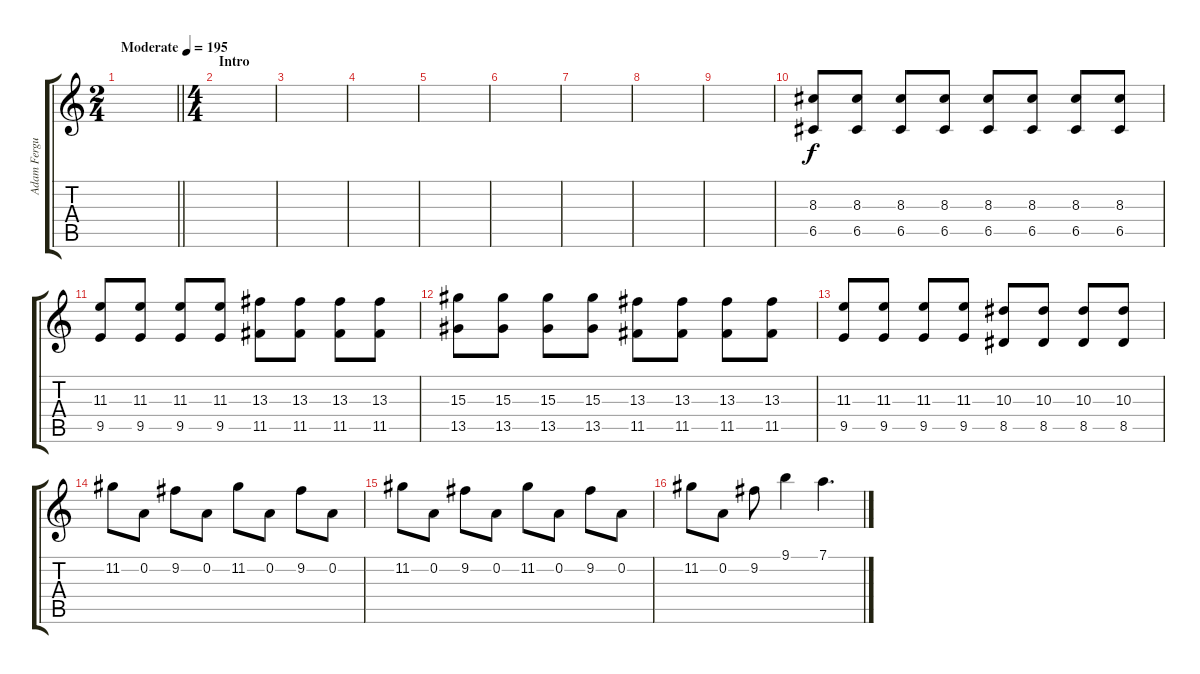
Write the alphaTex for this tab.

\track ("Adam Ferguson - Guitar" "Adam Fergu") {instrument distortionguitar}
\staff {score tabs}
\tuning (D4 A3 F3 C3 G2 C2) {hide}
\ts (2 4)
\tempo (195 "Moderate")
\clef g2
\barLineRight lightlight
\ks c
|
\ts (4 4)
\section ("" "Intro")
|
|
|
|
|
|
|
|
(8.3 6.5).8 (8.3 6.5).8 (8.3 6.5).8 (8.3 6.5).8 (8.3 6.5).8 (8.3 6.5).8 (8.3 6.5).8 (8.3 6.5).8 |
(11.3 9.5).8 (11.3 9.5).8 (11.3 9.5).8 (11.3 9.5).8 (13.3 11.5).8 (13.3 11.5).8 (13.3 11.5).8 (13.3 11.5).8 |
(15.3 13.5).8 (15.3 13.5).8 (15.3 13.5).8 (15.3 13.5).8 (13.3 11.5).8 (13.3 11.5).8 (13.3 11.5).8 (13.3 11.5).8 |
(11.3 9.5).8 (11.3 9.5).8 (11.3 9.5).8 (11.3 9.5).8 (10.3 8.5).8 (10.3 8.5).8 (10.3 8.5).8 (10.3 8.5).8 |
11.2.8 0.2.8 9.2.8 0.2.8 11.2.8 0.2.8 9.2.8 0.2.8 |
11.2.8 0.2.8 9.2.8 0.2.8 11.2.8 0.2.8 9.2.8 0.2.8 |
11.2.8 0.2.8 9.2.8 9.1.4 7.1.4{d}
